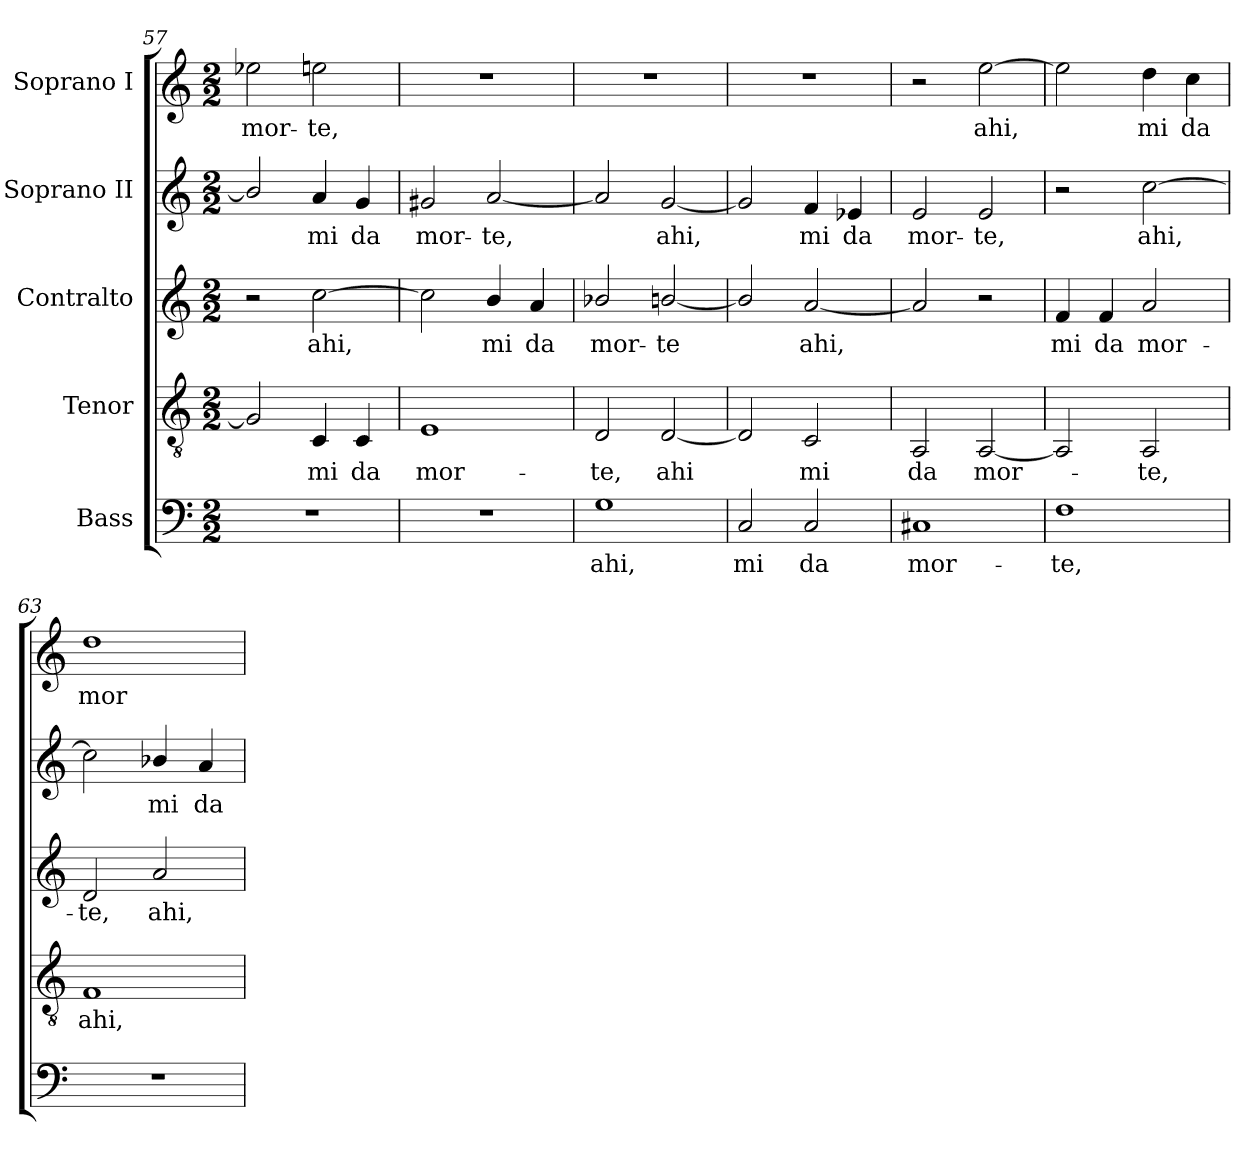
**kern	**text	**kern	**text	**kern	**text	**kern	**text	**kern	**text
*part5	*part5	*part4	*part4	*part3	*part3	*part2	*part2	*part1	*part1
*staff5	*staff5	*staff4	*staff4	*staff3	*staff3	*staff2	*staff2	*staff1	*staff1
*I"Bass	*	*I"Tenor	*	*I"Contralto	*	*I"Soprano II	*	*I"Soprano I	*
*clefF4	*	*clefGv2	*	*clefG2	*	*clefG2	*	*clefG2	*
*k[]	*	*k[]	*	*k[]	*	*k[]	*	*k[]	*
*C:	*	*C:	*	*C:	*	*C:	*	*C:	*
*M2/2	*	*M2/2	*	*M2/2	*	*M2/2	*	*M2/2	*
=57	=57	=57	=57	=57	=57	=57	=57	=57	=57
!	!	!	!	!	!	!	!	!	!LO:LY:b:color=#000000
1r	.	2Gi/]	.	2r	.	2bi/]	.	2ee-Xi\	mor-
!	!	!	!LO:LY:b:color=#000000	!	!	!	!	!	!
!	!	!	!	!	!LO:LY:b:color=#000000	!	!	!	!
!	!	!	!	!	!	!	!LO:LY:b:color=#000000	!	!
!	!	!	!	!	!	!	!	!	!LO:LY:b:color=#000000
.	.	4Ci/	mi	[2cci\	ahi,	4ai/	mi	2eeni\	-te,
!	!	!	!LO:LY:b:color=#000000	!	!	!	!	!	!
!	!	!	!	!	!	!	!LO:LY:b:color=#000000	!	!
.	.	4Ci/	da	.	.	4gi/	da	.	.
=58	=58	=58	=58	=58	=58	=58	=58	=58	=58
!	!	!	!LO:LY:b:color=#000000	!	!	!	!	!	!
!	!	!	!	!	!	!	!LO:LY:b:color=#000000	!	!
1r	.	1Ei	mor-	2cci\]	.	2g#Xi/	mor-	1r	.
!	!	!	!	!	!LO:LY:b:color=#000000	!	!	!	!
!	!	!	!	!	!	!	!LO:LY:b:color=#000000	!	!
.	.	.	.	4bi/	mi	[2ai/	-te,	.	.
!	!	!	!	!	!LO:LY:b:color=#000000	!	!	!	!
.	.	.	.	4ai/	da	.	.	.	.
=59	=59	=59	=59	=59	=59	=59	=59	=59	=59
!	!LO:LY:b:color=#000000	!	!	!	!	!	!	!	!
!	!	!	!LO:LY:b:color=#000000	!	!	!	!	!	!
!	!	!	!	!	!LO:LY:b:color=#000000	!	!	!	!
1Gi	ahi,	2Di/	-te,	2b-Xi/	mor-	2ai/]	.	1r	.
!	!	!	!LO:LY:b:color=#000000	!	!	!	!	!	!
!	!	!	!	!	!LO:LY:b:color=#000000	!	!	!	!
!	!	!	!	!	!	!	!LO:LY:b:color=#000000	!	!
.	.	[2Di/	ahi	[2bni/	-te	[2gi/	ahi,	.	.
=60	=60	=60	=60	=60	=60	=60	=60	=60	=60
!	!LO:LY:b:color=#000000	!	!	!	!	!	!	!	!
2Ci/	mi	2Di/]	.	2bi/]	.	2gi/]	.	1r	.
!	!LO:LY:b:color=#000000	!	!	!	!	!	!	!	!
!	!	!	!LO:LY:b:color=#000000	!	!	!	!	!	!
!	!	!	!	!	!LO:LY:b:color=#000000	!	!	!	!
!	!	!	!	!	!	!	!LO:LY:b:color=#000000	!	!
2Ci/	da	2Ci/	mi	[2ai/	ahi,	4fi/	mi	.	.
!	!	!	!	!	!	!	!LO:LY:b:color=#000000	!	!
.	.	.	.	.	.	4e-Xi/	da	.	.
=61	=61	=61	=61	=61	=61	=61	=61	=61	=61
!	!LO:LY:b:color=#000000	!	!	!	!	!	!	!	!
!	!	!	!LO:LY:b:color=#000000	!	!	!	!	!	!
!	!	!	!	!	!	!	!LO:LY:b:color=#000000	!	!
1C#Xi	mor-	2AAi/	da	2ai/]	.	2ei/	mor-	2r	.
!	!	!	!LO:LY:b:color=#000000	!	!	!	!	!	!
!	!	!	!	!	!	!	!LO:LY:b:color=#000000	!	!
!	!	!	!	!	!	!	!	!	!LO:LY:b:color=#000000
.	.	[2AAi/	mor-	2r	.	2ei/	-te,	[2eei\	ahi,
=62	=62	=62	=62	=62	=62	=62	=62	=62	=62
!	!LO:LY:b:color=#000000	!	!	!	!	!	!	!	!
!	!	!	!	!	!LO:LY:b:color=#000000	!	!	!	!
1Fi	-te,	2AAi/]	.	4fi/	mi	2r	.	2eei\]	.
!	!	!	!	!	!LO:LY:b:color=#000000	!	!	!	!
.	.	.	.	4fi/	da	.	.	.	.
!	!	!	!LO:LY:b:color=#000000	!	!	!	!	!	!
!	!	!	!	!	!LO:LY:b:color=#000000	!	!	!	!
!	!	!	!	!	!	!	!LO:LY:b:color=#000000	!	!
!	!	!	!	!	!	!	!	!	!LO:LY:b:color=#000000
.	.	2AAi/	-te,	2ai/	mor-	[2cci\	ahi,	4ddi\	mi
!	!	!	!	!	!	!	!	!	!LO:LY:b:color=#000000
.	.	.	.	.	.	.	.	4cci\	da
!!LO:LB:g=z
=63	=63	=63	=63	=63	=63	=63	=63	=63	=63
!	!	!	!LO:LY:b:color=#000000	!	!	!	!	!	!
!	!	!	!	!	!LO:LY:b:color=#000000	!	!	!	!
!	!	!	!	!	!	!	!	!	!LO:LY:b:color=#000000
1r	.	1Fi	ahi,	2di/	-te,	2cci\]	.	1ddi	mor-
!	!	!	!	!	!LO:LY:b:color=#000000	!	!	!	!
!	!	!	!	!	!	!	!LO:LY:b:color=#000000	!	!
.	.	.	.	2ai/	ahi,	4b-Xi/	mi	.	.
!	!	!	!	!	!	!	!LO:LY:b:color=#000000	!	!
.	.	.	.	.	.	4ai/	da	.	.
=	=	=	=	=	=	=	=	=	=
*-	*-	*-	*-	*-	*-	*-	*-	*-	*-
